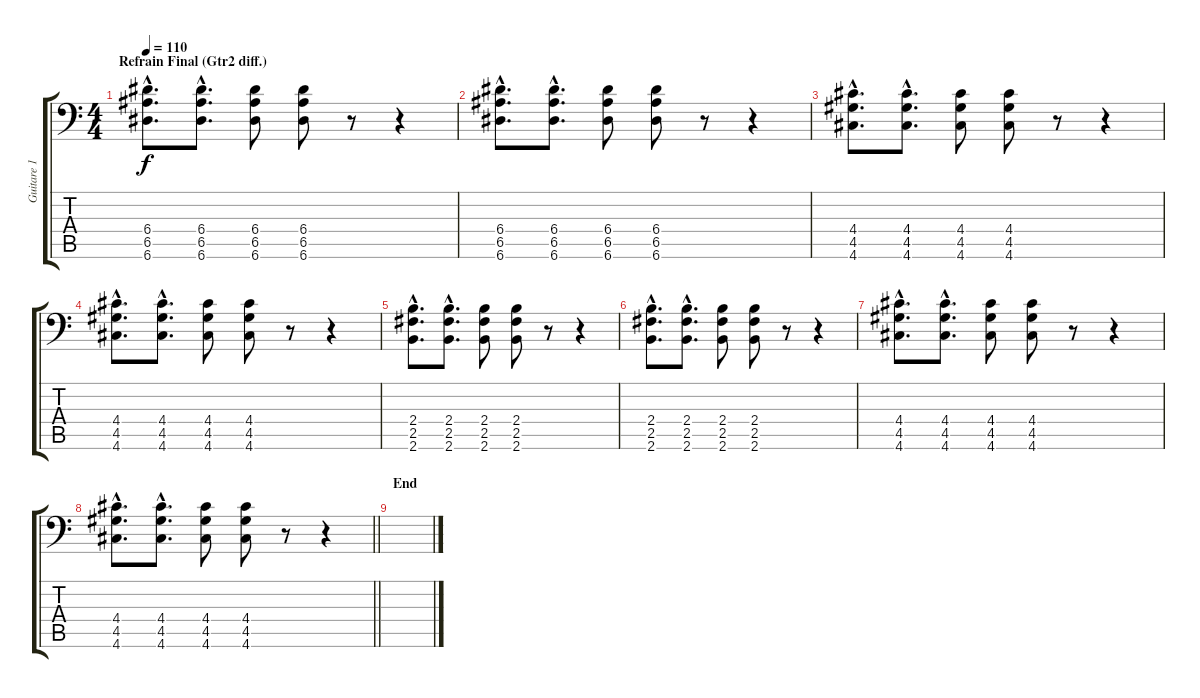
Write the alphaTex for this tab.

\track ("Guitare 1 - Kaoru" "Guitare 1 ") {instrument distortionguitar}
\staff {score tabs}
\tuning (B3 Gb3 D3 A2 E2 A1) {hide}
\ts (4 4)
\section ("" "Refrain Final (Gtr2 diff.)")
\tempo 110
\clef f4
\ks c
(6.4{hac} 6.5{hac} 6.6{hac}).8{d dy f} (6.4{hac} 6.5{hac} 6.6{hac}).8{d} (6.4 6.5 6.6).8 (6.4 6.5 6.6).8 r.8 r.4 |
(6.4{hac} 6.5{hac} 6.6{hac}).8{d} (6.4{hac} 6.5{hac} 6.6{hac}).8{d} (6.4 6.5 6.6).8 (6.4 6.5 6.6).8 r.8 r.4 |
(4.4{hac} 4.5{hac} 4.6{hac}).8{d} (4.4{hac} 4.5{hac} 4.6{hac}).8{d} (4.4 4.5 4.6).8 (4.4 4.5 4.6).8 r.8 r.4 |
(4.4{hac} 4.5{hac} 4.6{hac}).8{d} (4.4{hac} 4.5{hac} 4.6{hac}).8{d} (4.4 4.5 4.6).8 (4.4 4.5 4.6).8 r.8 r.4 |
(2.4{hac} 2.5{hac} 2.6{hac}).8{d} (2.4{hac} 2.5{hac} 2.6{hac}).8{d} (2.4 2.5 2.6).8 (2.4 2.5 2.6).8 r.8 r.4 |
(2.4{hac} 2.5{hac} 2.6{hac}).8{d} (2.4{hac} 2.5{hac} 2.6{hac}).8{d} (2.4 2.5 2.6).8 (2.4 2.5 2.6).8 r.8 r.4 |
(4.4{hac} 4.5{hac} 4.6{hac}).8{d} (4.4{hac} 4.5{hac} 4.6{hac}).8{d} (4.4 4.5 4.6).8 (4.4 4.5 4.6).8 r.8 r.4 |
\barLineRight lightlight
(4.4{hac} 4.5{hac} 4.6{hac}).8{d} (4.4{hac} 4.5{hac} 4.6{hac}).8{d} (4.4 4.5 4.6).8 (4.4 4.5 4.6).8 r.8 r.4 |
\section ("" "End")
